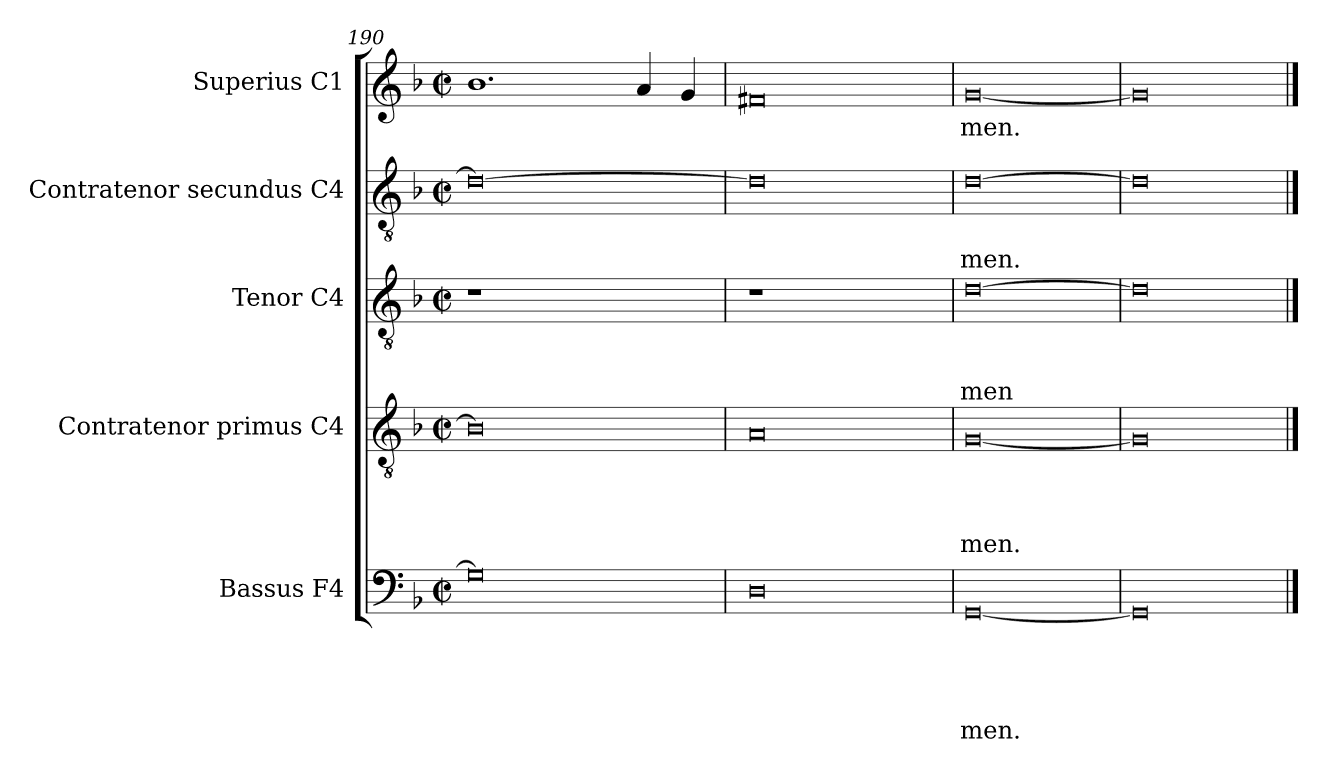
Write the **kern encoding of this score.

**kern	**text	**text	**text	**text	**text	**kern	**text	**text	**text	**text	**kern	**text	**text	**text	**kern	**text	**text	**kern	**text
*part5	*part5	*part5	*part5	*part5	*part5	*part4	*part4	*part4	*part4	*part4	*part3	*part3	*part3	*part3	*part2	*part2	*part2	*part1	*part1
*staff5	*staff5	*staff5	*staff5	*staff5	*staff5	*staff4	*staff4	*staff4	*staff4	*staff4	*staff3	*staff3	*staff3	*staff3	*staff2	*staff2	*staff2	*staff1	*staff1
*I"Bassus F4	*	*	*	*	*	*I"Contratenor primus C4	*	*	*	*	*I"Tenor C4	*	*	*	*I"Contratenor secundus C4	*	*	*I"Superius C1	*
*clefF4	*	*	*	*	*	*clefGv2	*	*	*	*	*clefGv2	*	*	*	*clefGv2	*	*	*clefG2	*
*k[b-]	*	*	*	*	*	*k[b-]	*	*	*	*	*k[b-]	*	*	*	*k[b-]	*	*	*k[b-]	*
*F:	*	*	*	*	*	*F:	*	*	*	*	*F:	*	*	*	*F:	*	*	*F:	*
*M2/2	*	*	*	*	*	*M2/2	*	*	*	*	*M2/2	*	*	*	*M2/2	*	*	*M2/2	*
*met(c|)	*	*	*	*	*	*met(c|)	*	*	*	*	*met(c|)	*	*	*	*met(c|)	*	*	*met(c|)	*
=190	=190	=190	=190	=190	=190	=190	=190	=190	=190	=190	=190	=190	=190	=190	=190	=190	=190	=190	=190
0G]	.	.	.	.	.	0B-]	.	.	.	.	1r	.	.	.	0d_	.	.	1.b-	.
.	.	.	.	.	.	.	.	.	.	.	1ryy	.	.	.	.	.	.	.	.
.	.	.	.	.	.	.	.	.	.	.	.	.	.	.	.	.	.	4a/	.
.	.	.	.	.	.	.	.	.	.	.	.	.	.	.	.	.	.	4g/	.
=191	=191	=191	=191	=191	=191	=191	=191	=191	=191	=191	=191	=191	=191	=191	=191	=191	=191	=191	=191
0D	.	.	.	.	.	0A	.	.	.	.	1r	.	.	.	0d]	.	.	0f#X	.
.	.	.	.	.	.	.	.	.	.	.	1ryy	.	.	.	.	.	.	.	.
=192	=192	=192	=192	=192	=192	=192	=192	=192	=192	=192	=192	=192	=192	=192	=192	=192	=192	=192	=192
[0GG	.	.	.	.	-men.	[0G	.	.	.	-men.	[0d	.	.	men	[0d	.	-men.	[0g	-men.
=193	=193	=193	=193	=193	=193	=193	=193	=193	=193	=193	=193	=193	=193	=193	=193	=193	=193	=193	=193
0GG]	.	.	.	.	.	0G]	.	.	.	.	0d]	.	.	.	0d]	.	.	0g]	.
==	==	==	==	==	==	==	==	==	==	==	==	==	==	==	==	==	==	==	==
*-	*-	*-	*-	*-	*-	*-	*-	*-	*-	*-	*-	*-	*-	*-	*-	*-	*-	*-	*-
